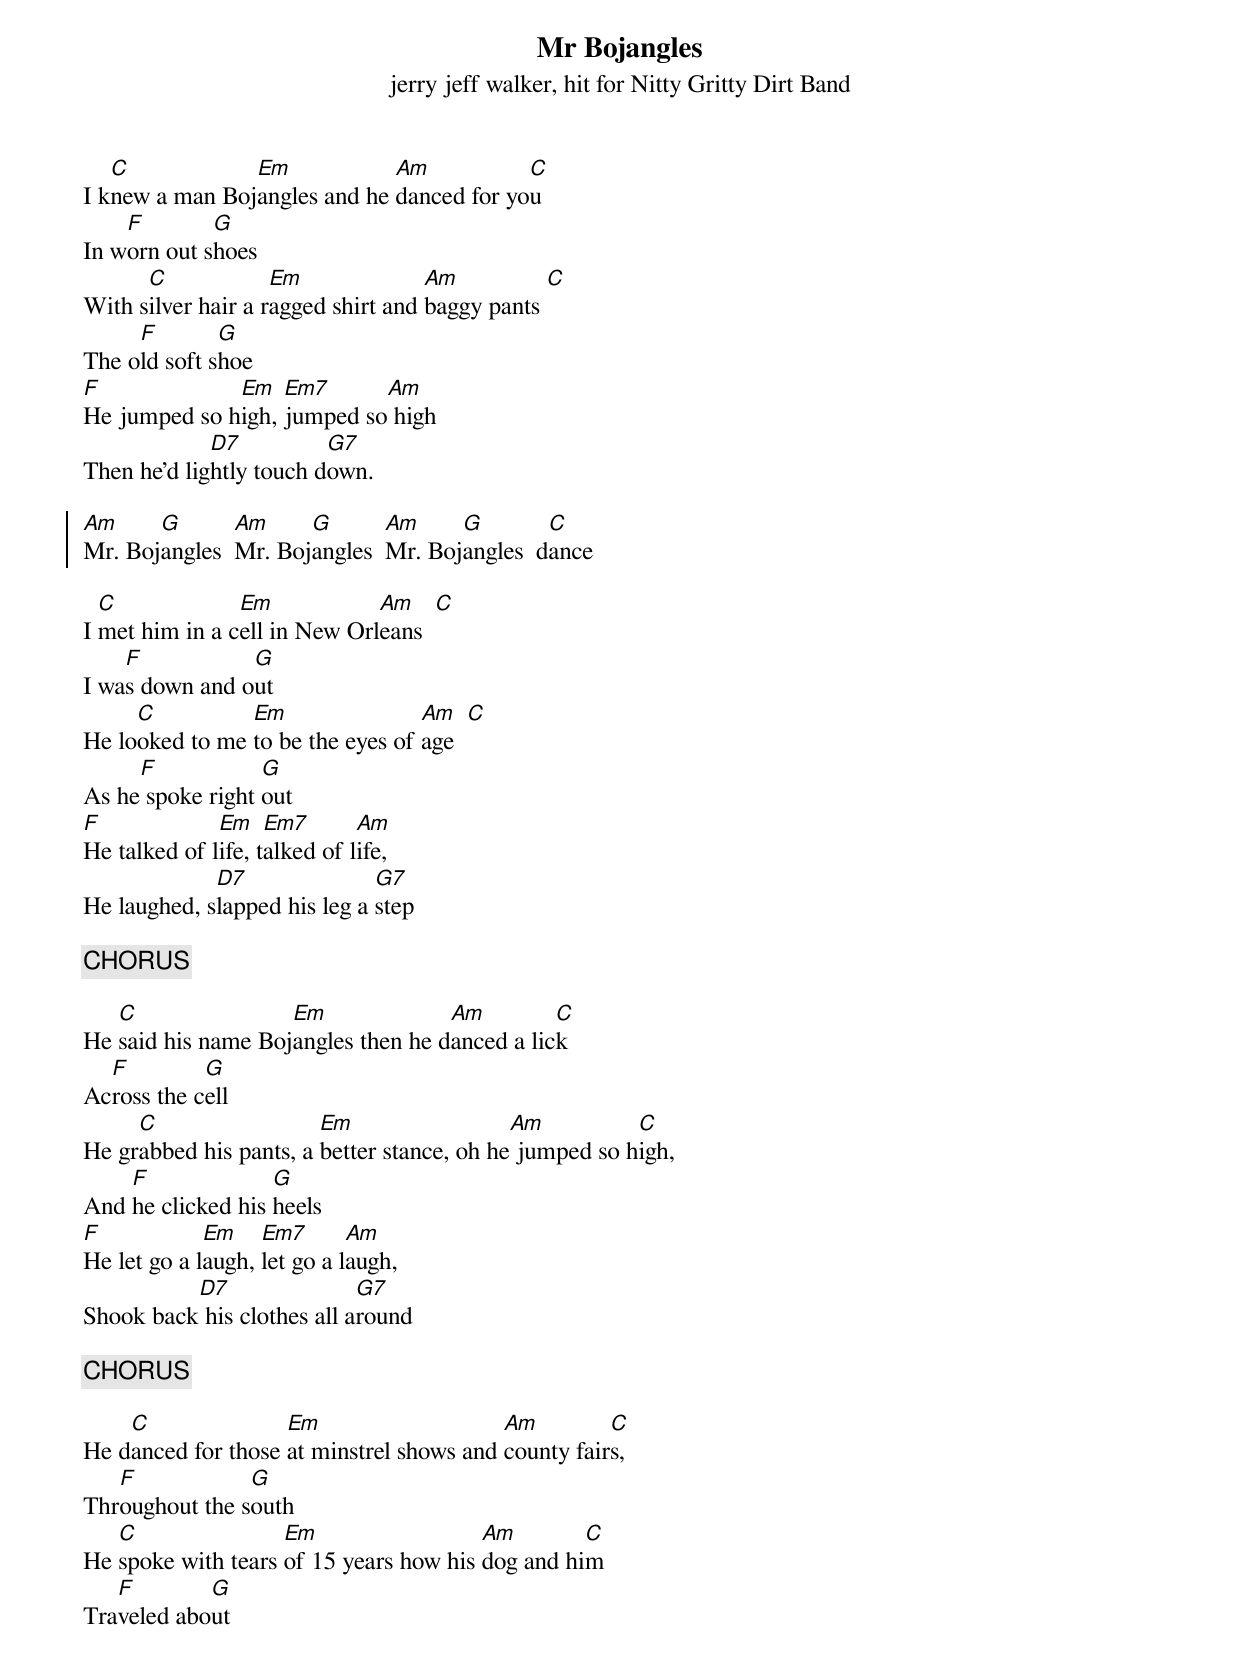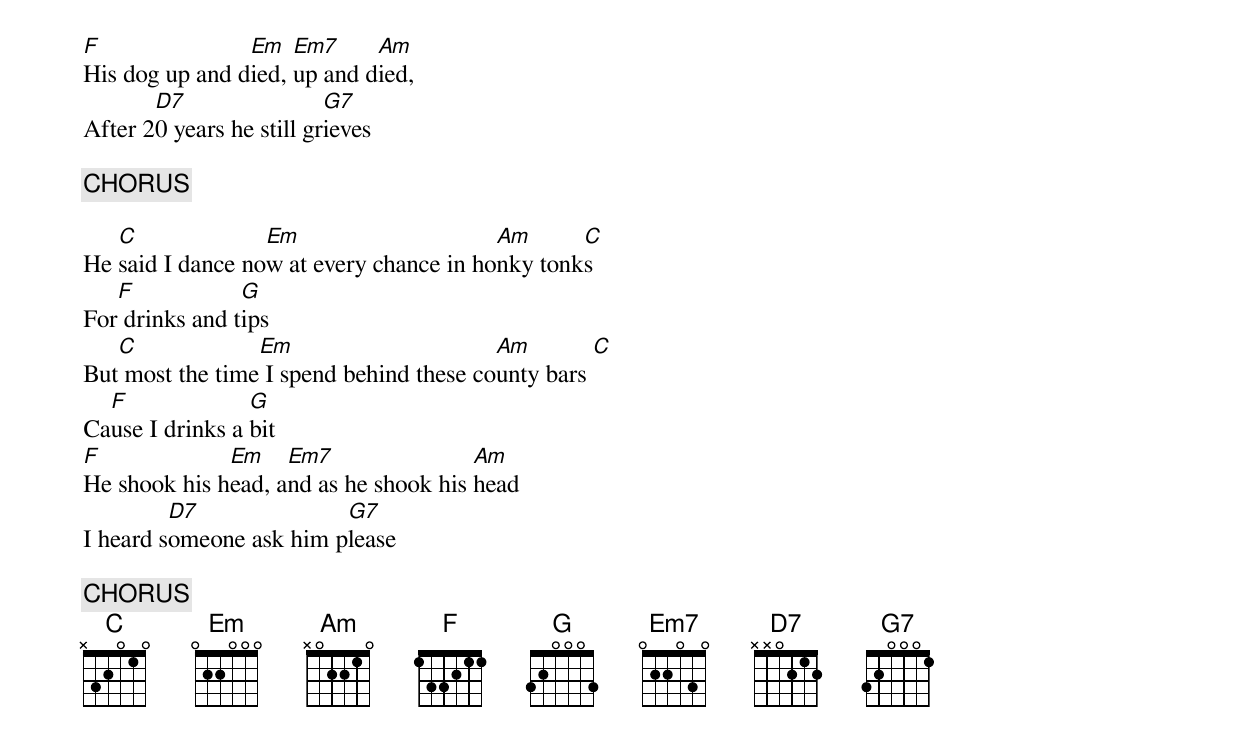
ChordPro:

{title: Mr Bojangles}
{subtitle: jerry jeff walker, hit for Nitty Gritty Dirt Band}

I k[C]new a man Boj[Em]angles and he [Am]danced for yo[C]u
In w[F]orn out s[G]hoes
With s[C]ilver hair a r[Em]agged shirt and [Am]baggy pants [C]
The o[F]ld soft s[G]hoe
[F]He jumped so h[Em]igh, [Em7]jumped so[Am] high
Then he'd lig[D7]htly touch d[G7]own.

{soc}
[Am]Mr. Boj[G]angles  [Am]Mr. Boj[G]angles  [Am]Mr. Boj[G]angles  d[C]ance
{eoc}

I [C]met him in a c[Em]ell in New Orl[Am]eans  [C]
I wa[F]s down and o[G]ut
He lo[C]oked to me [Em]to be the eyes of [Am]age  [C]
As he[F] spoke right [G]out
[F]He talked of l[Em]ife, t[Em7]alked of l[Am]ife,
He laughed, s[D7]lapped his leg a [G7]step

{c:	CHORUS}

He [C]said his name Boj[Em]angles then he d[Am]anced a lic[C]k
Ac[F]ross the c[G]ell
He gr[C]abbed his pants, a [Em]better stance, oh he[Am] jumped so h[C]igh,
And [F]he clicked his [G]heels
[F]He let go a l[Em]augh, [Em7]let go a l[Am]augh,
Shook back[D7] his clothes all a[G7]round

{c: CHORUS}

He d[C]anced for those [Em]at minstrel shows and [Am]county fair[C]s,
Thr[F]oughout the s[G]outh
He [C]spoke with tears [Em]of 15 years how his [Am]dog and hi[C]m
Tra[F]veled abo[G]ut
[F]His dog up and d[Em]ied, [Em7]up and d[Am]ied,
After 2[D7]0 years he still gr[G7]ieves

{c: CHORUS}

He [C]said I dance no[Em]w at every chance in ho[Am]nky tonk[C]s
For[F] drinks and t[G]ips
But[C] most the time[Em] I spend behind these co[Am]unty bars [C]
Ca[F]use I drinks a [G]bit
[F]He shook his h[Em]ead, a[Em7]nd as he shook his [Am]head
I heard s[D7]omeone ask him p[G7]lease

{c: CHORUS}
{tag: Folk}
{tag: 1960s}
